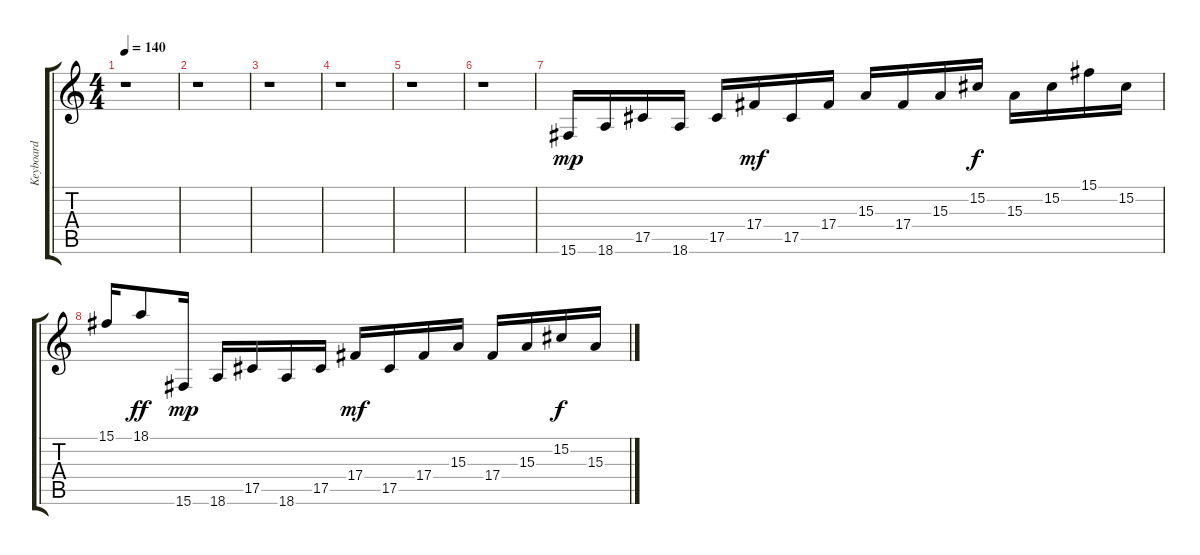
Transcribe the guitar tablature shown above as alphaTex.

\track ("Keyboard" "Keyboard") {instrument stringensemble1}
\staff {score tabs}
\tuning (Eb4 Bb3 Gb3 Db3 Ab2 Eb2) {hide}
\ts (4 4)
\tempo 140
\clef g2
\ks c
r.1{dy f} |
r.1 |
r.1 |
r.1 |
r.1 |
r.1 |
15.6.16{dy mp instrument pizzicatostrings} 18.6.16 17.5.16 18.6.16 17.5.16 17.4.16{dy mf} 17.5.16 17.4.16 15.3.16 17.4.16 15.3.16 15.2.16{dy f} 15.3.16 15.2.16 15.1.16 15.2.16 |
15.1.16{instrument pizzicatostrings} 18.1.8{dy ff} 15.6.16{dy mp} 18.6.16 17.5.16 18.6.16 17.5.16 17.4.16{dy mf} 17.5.16 17.4.16 15.3.16 17.4.16 15.3.16 15.2.16{dy f} 15.3.16
